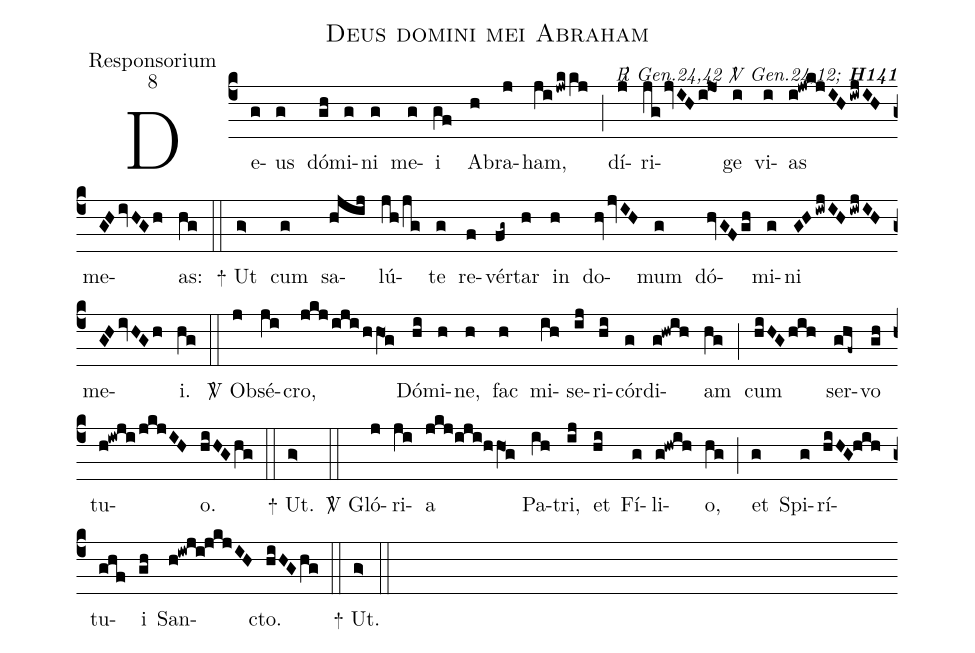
name:Deus domini mei Abraham;
office-part:Responsorium;
mode:8;
commentary:{\itshape\mdseries \Rbar\ Gen.24,42  \Vbar\ Gen.24,12;\/} {\bfseries H141};
%%
(c4) De(g)us(g) dó(gh)mi(g)ni(g) me(g)i(gf) A(h)bra(j)ham,(jijwkkj) (;)
dí(j)ri(jgjvIHi!jo1)ge(i) vi(i)as(i!jwkjIHiwjIH) me(GHivHGh)as:(hg) (::)
<sp>+</sp> Ut(g>) cum(g) sa(hjij)lú(jh/jg)te(g) re(f)vér(fg~)tar(h) in(h) do(hvjvIH)mum(g) dó(hvGFgh)mi(g)ni(GHiwjIHiwjIH) me(GHivHGh)i.(hg) (::)
<sp>V/</sp> Ob(j)sé(ji)cro,(jkj/iji/hhO1!g) Dó(hi)mi(h)ne,(h) fac(h) mi(ih)se(ij)ri(hi)cór(g)di(g!hwih)am(hg) (;)
cum(hiHGhih) ser(ghf~)vo(gh) tu(h!iwji/jkjIH)o.(hiHGhg) (::)
<sp>+</sp> Ut.(g>) (::)
<sp>V/</sp> Gló(j)ri(ji)a(jkj/0iji/0hhO1g) Pa(ih)tri,(ij) et(hi) Fí(g)li(g@hwih)o,(hg) (;)
et(g) Spi(g)rí(hiHG@hih)tu(ghf)i(gh) San(h@iwji@jkjIH)cto.(hiHG/hV!g)  (::)
<sp>+</sp> Ut.(g>) (::)
